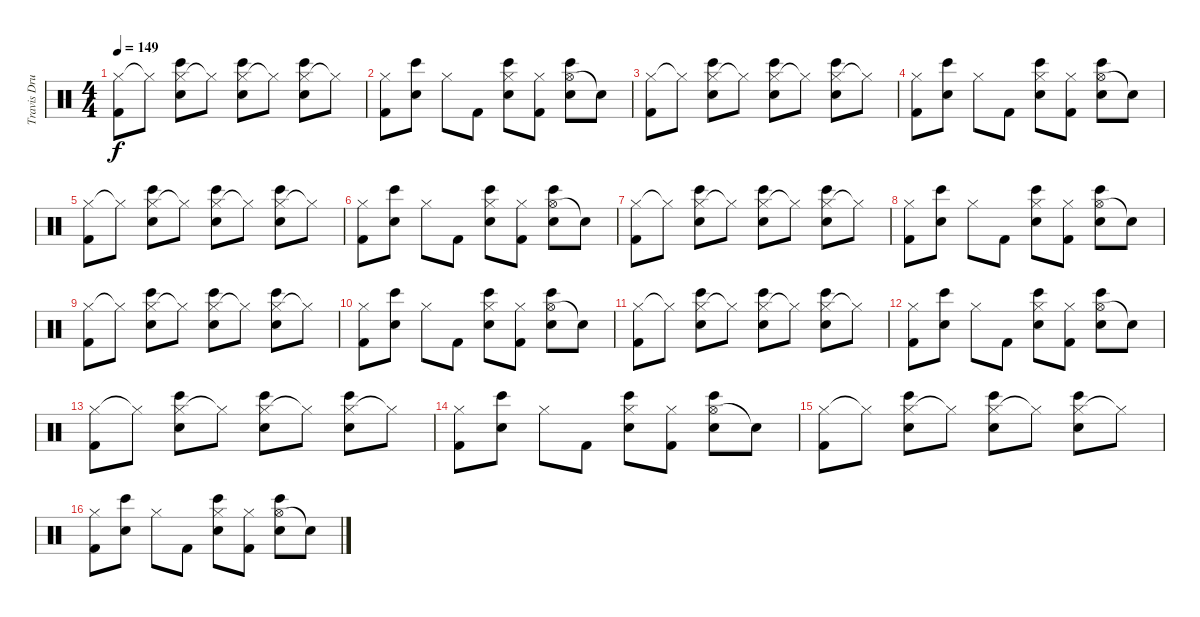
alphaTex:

\track ("Travis Drums" "Travis Dru") {instrument percussion}
\staff {score}
\articulation defaults
\ts (4 4)
\tempo 149
\clef neutral
\ks c
("Hi-Hat (closed)" "Kick (hit) 2").8{dy f} "Hi-Hat (closed)"{t}.8 ("Hi-Hat (closed)" "Bongo High (hit)" "Snare (hit) 2").8 "Hi-Hat (closed)"{t}.8 ("Hi-Hat (closed)" "Bongo High (hit)" "Snare (hit) 2").8 "Hi-Hat (closed)"{t}.8 ("Hi-Hat (closed)" "Bongo High (hit)" "Snare (hit) 2").8 "Hi-Hat (closed)"{t}.8 |
("Hi-Hat (closed)" "Kick (hit) 2").8 ("Bongo High (hit)" "Snare (hit) 2").8 "Hi-Hat (closed)".8 "Kick (hit) 2".8 ("Hi-Hat (closed)" "Bongo High (hit)" "Snare (hit) 2").8 ("Hi-Hat (closed)" "Kick (hit) 2").8 ("Hi-Hat (open)" "Bongo High (hit)" "Snare (hit) 2").8 "Snare (hit)"{t}.8 |
("Hi-Hat (closed)" "Kick (hit) 2").8 "Hi-Hat (closed)"{t}.8 ("Hi-Hat (closed)" "Bongo High (hit)" "Snare (hit) 2").8 "Hi-Hat (closed)"{t}.8 ("Hi-Hat (closed)" "Bongo High (hit)" "Snare (hit) 2").8 "Hi-Hat (closed)"{t}.8 ("Hi-Hat (closed)" "Bongo High (hit)" "Snare (hit) 2").8 "Hi-Hat (closed)"{t}.8 |
("Hi-Hat (closed)" "Kick (hit) 2").8 ("Bongo High (hit)" "Snare (hit) 2").8 "Hi-Hat (closed)".8 "Kick (hit) 2".8 ("Hi-Hat (closed)" "Bongo High (hit)" "Snare (hit) 2").8 ("Hi-Hat (closed)" "Kick (hit) 2").8 ("Hi-Hat (open)" "Bongo High (hit)" "Snare (hit) 2").8 "Snare (hit)"{t}.8 |
("Hi-Hat (closed)" "Kick (hit) 2").8 "Hi-Hat (closed)"{t}.8 ("Hi-Hat (closed)" "Bongo High (hit)" "Snare (hit) 2").8 "Hi-Hat (closed)"{t}.8 ("Hi-Hat (closed)" "Bongo High (hit)" "Snare (hit) 2").8 "Hi-Hat (closed)"{t}.8 ("Hi-Hat (closed)" "Bongo High (hit)" "Snare (hit) 2").8 "Hi-Hat (closed)"{t}.8 |
("Hi-Hat (closed)" "Kick (hit) 2").8 ("Bongo High (hit)" "Snare (hit) 2").8 "Hi-Hat (closed)".8 "Kick (hit) 2".8 ("Hi-Hat (closed)" "Bongo High (hit)" "Snare (hit) 2").8 ("Hi-Hat (closed)" "Kick (hit) 2").8 ("Hi-Hat (open)" "Bongo High (hit)" "Snare (hit) 2").8 "Snare (hit)"{t}.8 |
("Hi-Hat (closed)" "Kick (hit) 2").8 "Hi-Hat (closed)"{t}.8 ("Hi-Hat (closed)" "Bongo High (hit)" "Snare (hit) 2").8 "Hi-Hat (closed)"{t}.8 ("Hi-Hat (closed)" "Bongo High (hit)" "Snare (hit) 2").8 "Hi-Hat (closed)"{t}.8 ("Hi-Hat (closed)" "Bongo High (hit)" "Snare (hit) 2").8 "Hi-Hat (closed)"{t}.8 |
("Hi-Hat (closed)" "Kick (hit) 2").8 ("Bongo High (hit)" "Snare (hit) 2").8 "Hi-Hat (closed)".8 "Kick (hit) 2".8 ("Hi-Hat (closed)" "Bongo High (hit)" "Snare (hit) 2").8 ("Hi-Hat (closed)" "Kick (hit) 2").8 ("Hi-Hat (open)" "Bongo High (hit)" "Snare (hit) 2").8 "Snare (hit)"{t}.8 |
("Hi-Hat (closed)" "Kick (hit) 2").8 "Hi-Hat (closed)"{t}.8 ("Hi-Hat (closed)" "Bongo High (hit)" "Snare (hit) 2").8 "Hi-Hat (closed)"{t}.8 ("Hi-Hat (closed)" "Bongo High (hit)" "Snare (hit) 2").8 "Hi-Hat (closed)"{t}.8 ("Hi-Hat (closed)" "Bongo High (hit)" "Snare (hit) 2").8 "Hi-Hat (closed)"{t}.8 |
("Hi-Hat (closed)" "Kick (hit) 2").8 ("Bongo High (hit)" "Snare (hit) 2").8 "Hi-Hat (closed)".8 "Kick (hit) 2".8 ("Hi-Hat (closed)" "Bongo High (hit)" "Snare (hit) 2").8 ("Hi-Hat (closed)" "Kick (hit) 2").8 ("Hi-Hat (open)" "Bongo High (hit)" "Snare (hit) 2").8 "Snare (hit)"{t}.8 |
("Hi-Hat (closed)" "Kick (hit) 2").8 "Hi-Hat (closed)"{t}.8 ("Hi-Hat (closed)" "Bongo High (hit)" "Snare (hit) 2").8 "Hi-Hat (closed)"{t}.8 ("Hi-Hat (closed)" "Bongo High (hit)" "Snare (hit) 2").8 "Hi-Hat (closed)"{t}.8 ("Hi-Hat (closed)" "Bongo High (hit)" "Snare (hit) 2").8 "Hi-Hat (closed)"{t}.8 |
("Hi-Hat (closed)" "Kick (hit) 2").8 ("Bongo High (hit)" "Snare (hit) 2").8 "Hi-Hat (closed)".8 "Kick (hit) 2".8 ("Hi-Hat (closed)" "Bongo High (hit)" "Snare (hit) 2").8 ("Hi-Hat (closed)" "Kick (hit) 2").8 ("Hi-Hat (open)" "Bongo High (hit)" "Snare (hit) 2").8 "Snare (hit)"{t}.8 |
("Hi-Hat (closed)" "Kick (hit) 2").8 "Hi-Hat (closed)"{t}.8 ("Hi-Hat (closed)" "Bongo High (hit)" "Snare (hit) 2").8 "Hi-Hat (closed)"{t}.8 ("Hi-Hat (closed)" "Bongo High (hit)" "Snare (hit) 2").8 "Hi-Hat (closed)"{t}.8 ("Hi-Hat (closed)" "Bongo High (hit)" "Snare (hit) 2").8 "Hi-Hat (closed)"{t}.8 |
("Hi-Hat (closed)" "Kick (hit) 2").8 ("Bongo High (hit)" "Snare (hit) 2").8 "Hi-Hat (closed)".8 "Kick (hit) 2".8 ("Hi-Hat (closed)" "Bongo High (hit)" "Snare (hit) 2").8 ("Hi-Hat (closed)" "Kick (hit) 2").8 ("Hi-Hat (open)" "Bongo High (hit)" "Snare (hit) 2").8 "Snare (hit)"{t}.8 |
("Hi-Hat (closed)" "Kick (hit) 2").8 "Hi-Hat (closed)"{t}.8 ("Hi-Hat (closed)" "Bongo High (hit)" "Snare (hit) 2").8 "Hi-Hat (closed)"{t}.8 ("Hi-Hat (closed)" "Bongo High (hit)" "Snare (hit) 2").8 "Hi-Hat (closed)"{t}.8 ("Hi-Hat (closed)" "Bongo High (hit)" "Snare (hit) 2").8 "Hi-Hat (closed)"{t}.8 |
("Hi-Hat (closed)" "Kick (hit) 2").8 ("Bongo High (hit)" "Snare (hit) 2").8 "Hi-Hat (closed)".8 "Kick (hit) 2".8 ("Hi-Hat (closed)" "Bongo High (hit)" "Snare (hit) 2").8 ("Hi-Hat (closed)" "Kick (hit) 2").8 ("Hi-Hat (open)" "Bongo High (hit)" "Snare (hit) 2").8 "Snare (hit)"{t}.8
